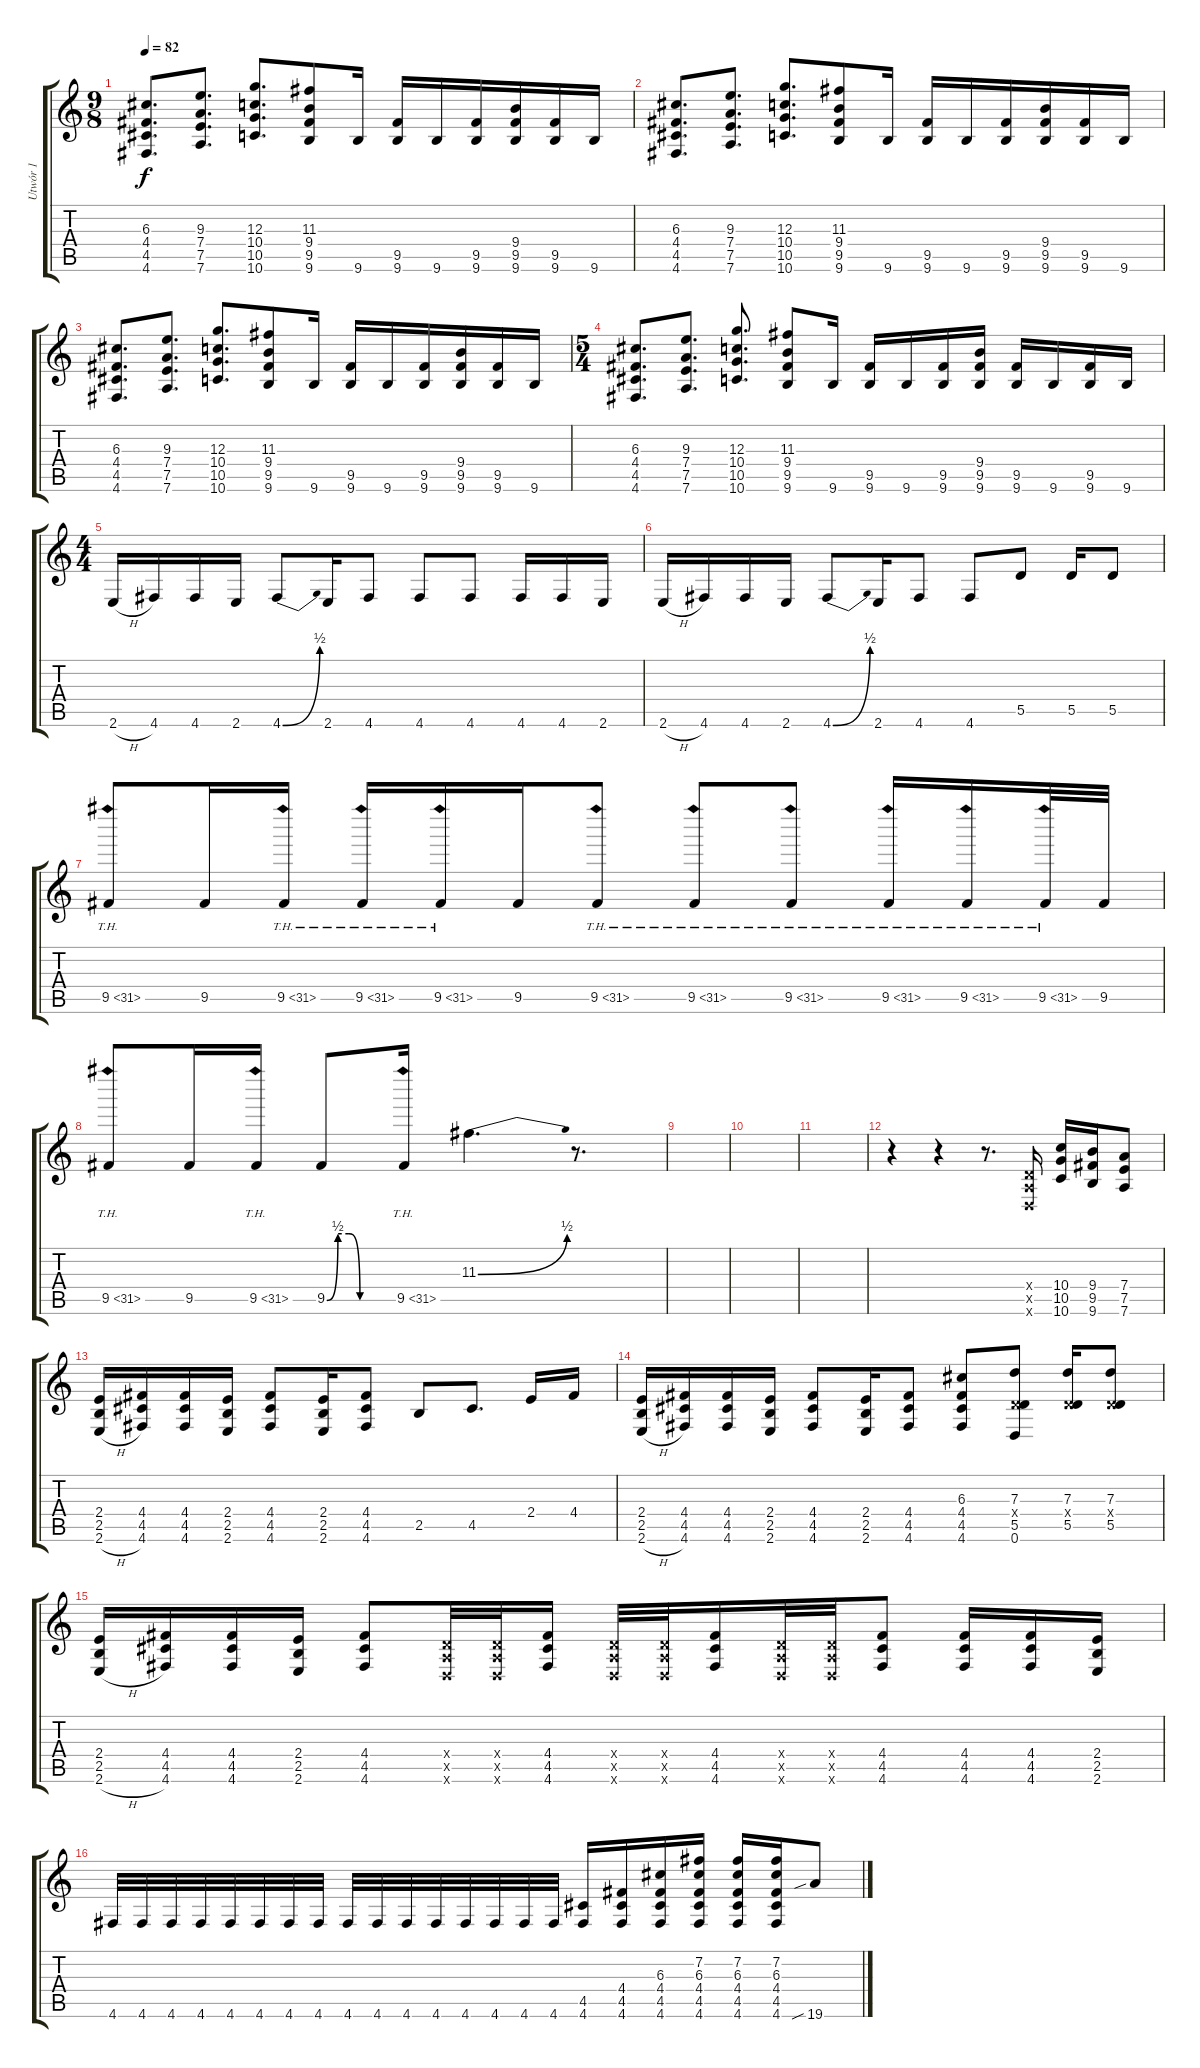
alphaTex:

\track ("Utwór 1" "Utwór 1") {instrument overdrivenguitar}
\staff {score tabs}
\tuning (E4 B3 G3 D3 A2 D2) {hide}
\ts (9 8)
\tempo 82
\clef g2
\ks c
(6.3 4.4 4.5 4.6).8{d dy f} (9.3 7.4 7.5 7.6).8{d} (12.3 10.4 10.5 10.6).8{d} (11.3 9.4 9.5 9.6).8 9.6.16 (9.5 9.6).16 9.6.16 (9.5 9.6).16 (9.4 9.5 9.6).16 (9.5 9.6).16 9.6.16 |
(6.3 4.4 4.5 4.6).8{d} (9.3 7.4 7.5 7.6).8{d} (12.3 10.4 10.5 10.6).8{d} (11.3 9.4 9.5 9.6).8 9.6.16 (9.5 9.6).16 9.6.16 (9.5 9.6).16 (9.4 9.5 9.6).16 (9.5 9.6).16 9.6.16 |
(6.3 4.4 4.5 4.6).8{d} (9.3 7.4 7.5 7.6).8{d} (12.3 10.4 10.5 10.6).8{d} (11.3 9.4 9.5 9.6).8 9.6.16 (9.5 9.6).16 9.6.16 (9.5 9.6).16 (9.4 9.5 9.6).16 (9.5 9.6).16 9.6.16 |
\ts (5 4)
(6.3 4.4 4.5 4.6).8{d} (9.3 7.4 7.5 7.6).8{d} (12.3 10.4 10.5 10.6).8{d} (11.3 9.4 9.5 9.6).8 9.6.16 (9.5 9.6).16 9.6.16 (9.5 9.6).16 (9.4 9.5 9.6).16 (9.5 9.6).16 9.6.16 (9.5 9.6).16 9.6.16 |
\ts (4 4)
2.6{h}.16 4.6.16 4.6.16 2.6.16 4.6{be (bend 0 0 60 2)}.8 2.6.16 4.6.8 4.6.8 4.6.8 4.6.16 4.6.16 2.6.16 |
2.6{h}.16 4.6.16 4.6.16 2.6.16 4.6{be (bend 0 0 60 2)}.8 2.6.16 4.6.8 4.6.8 5.5.8 5.5.16 5.5.8 |
9.5{th 22}.8 9.5.16 9.5{th 22}.16 9.5{th 22}.16 9.5{th 22}.16 9.5.16 9.5{th 22}.8 9.5{th 22}.8 9.5{th 22}.8 9.5{th 22}.16 9.5{th 22}.16 9.5{th 22}.32 9.5.32 |
9.5{th 22}.8 9.5.16 9.5{th 22}.16 9.5{be (custom 0 0 10 2 20 2 30 0 60 0)}.8 9.5{th 22}.16 11.3{be (bend 0 0 60 2)}.4{d} r.8{d} |
|
|
|
r.4 r.4 r.8{d} (0.4{x} 0.5{x} 0.6{x}).16 (10.4 10.5 10.6).16 (9.4 9.5 9.6).16 (7.4 7.5 7.6).8 |
(2.4 2.5 2.6{h}).16 (4.4 4.5 4.6).16 (4.4 4.5 4.6).16 (2.4 2.5 2.6).16 (4.4 4.5 4.6).8 (2.4 2.5 2.6).16 (4.4 4.5 4.6).8 2.5.8 4.5.8{d} 2.4.16 4.4.16 |
(2.4 2.5 2.6{h}).16 (4.4 4.5 4.6).16 (4.4 4.5 4.6).16 (2.4 2.5 2.6).16 (4.4 4.5 4.6).8 (2.4 2.5 2.6).16 (4.4 4.5 4.6).8 (6.3 4.4 4.5 4.6).8 (7.3 0.4{x} 5.5 0.6).8 (7.3 0.4{x} 5.5).16 (7.3 0.4{x} 5.5).8 |
(2.4 2.5 2.6{h}).16 (4.4 4.5 4.6).16 (4.4 4.5 4.6).16 (2.4 2.5 2.6).16 (4.4 4.5 4.6).8 (0.4{x} 0.5{x} 0.6{x}).32 (0.4{x} 0.5{x} 0.6{x}).32 (4.4 4.5 4.6).16 (0.4{x} 0.5{x} 0.6{x}).32 (0.4{x} 0.5{x} 0.6{x}).32 (4.4 4.5 4.6).16 (0.4{x} 0.5{x} 0.6{x}).32 (0.4{x} 0.5{x} 0.6{x}).32 (4.4 4.5 4.6).8 (4.4 4.5 4.6).16 (4.4 4.5 4.6).16 (2.4 2.5 2.6).16 |
4.6.32 4.6.32 4.6.32 4.6.32 4.6.32 4.6.32 4.6.32 4.6.32 4.6.32 4.6.32 4.6.32 4.6.32 4.6.32 4.6.32 4.6.32 4.6.32 (4.5 4.6).16 (4.4 4.5 4.6).16 (6.3 4.4 4.5 4.6).16 (7.2 6.3 4.4 4.5 4.6).16 (7.2 6.3 4.4 4.5 4.6).16 (7.2 6.3 4.4 4.5 4.6).16 19.6{sib}.8
